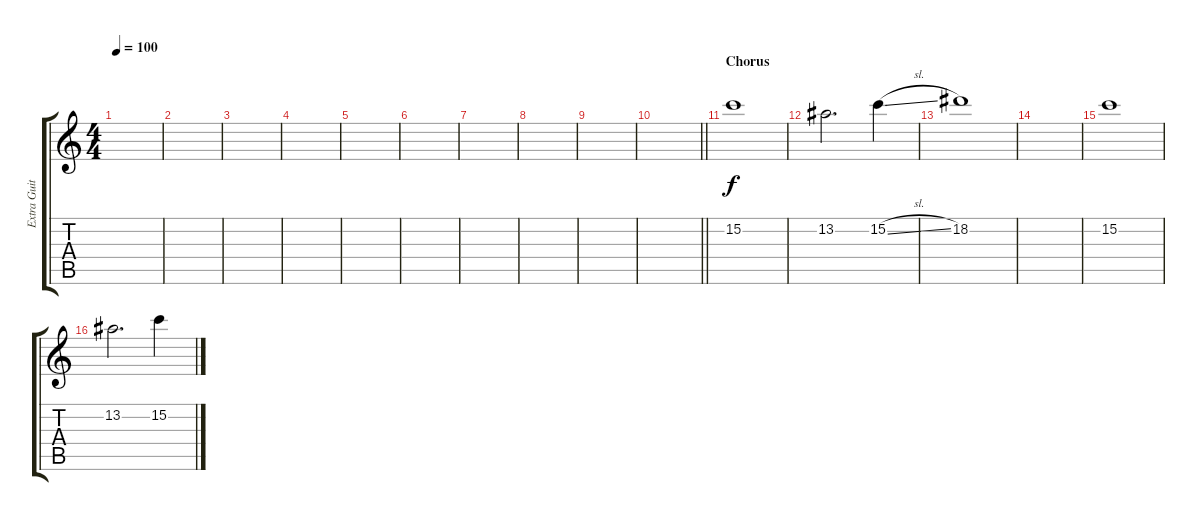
\track ("Extra Guitar (Chorus Lead)" "Extra Guit") {instrument distortionguitar}
\staff {score tabs}
\tuning (D4 A3 F3 C3 G2 C2) {hide}
\ts (4 4)
\tempo 100
\clef g2
\ks c
|
|
|
|
|
|
|
|
|
\barLineRight lightlight
|
\section ("" "Chorus")
15.2.1 |
13.2.2{d} 15.2{sl}.4 |
18.2.1 |
|
15.2.1 |
13.2.2{d} 15.2{sl}.4
